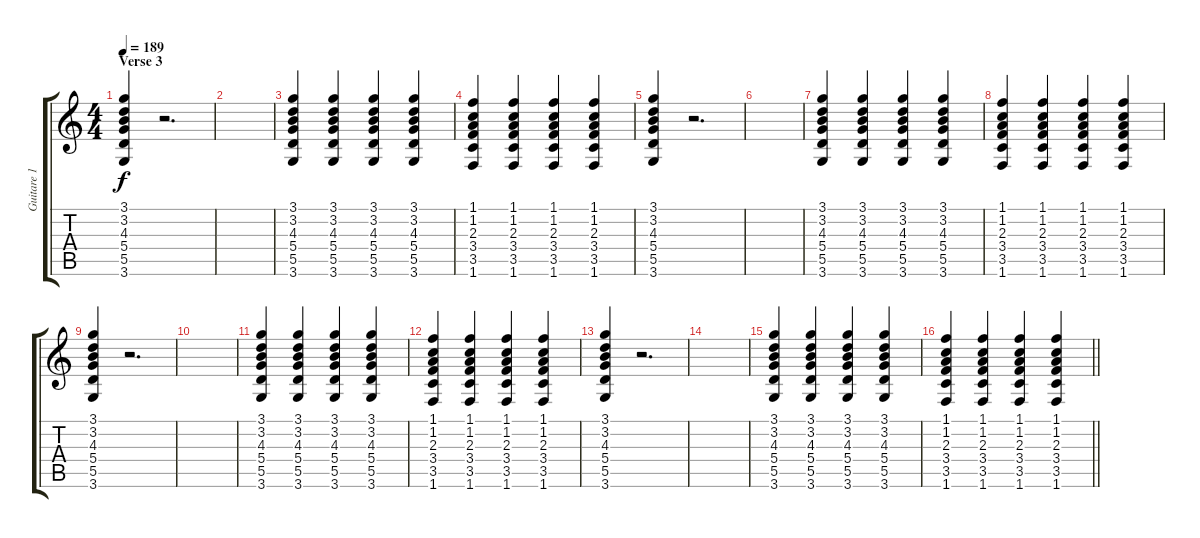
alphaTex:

\track ("Guitare 1" "Guitare 1") {instrument overdrivenguitar}
\staff {score tabs}
\tuning (E4 B3 G3 D3 A2 E2) {hide}
\ts (4 4)
\section ("" "Verse 3")
\tempo 189
\clef g2
\ks c
(3.1 3.2 4.3 5.4 5.5 3.6).4{dy f} r.2{d} |
|
(3.1 3.2 4.3 5.4 5.5 3.6).4 (3.1 3.2 4.3 5.4 5.5 3.6).4 (3.1 3.2 4.3 5.4 5.5 3.6).4 (3.1 3.2 4.3 5.4 5.5 3.6).4 |
(1.1 1.2 2.3 3.4 3.5 1.6).4 (1.1 1.2 2.3 3.4 3.5 1.6).4 (1.1 1.2 2.3 3.4 3.5 1.6).4 (1.1 1.2 2.3 3.4 3.5 1.6).4 |
(3.1 3.2 4.3 5.4 5.5 3.6).4 r.2{d} |
|
(3.1 3.2 4.3 5.4 5.5 3.6).4 (3.1 3.2 4.3 5.4 5.5 3.6).4 (3.1 3.2 4.3 5.4 5.5 3.6).4 (3.1 3.2 4.3 5.4 5.5 3.6).4 |
(1.1 1.2 2.3 3.4 3.5 1.6).4 (1.1 1.2 2.3 3.4 3.5 1.6).4 (1.1 1.2 2.3 3.4 3.5 1.6).4 (1.1 1.2 2.3 3.4 3.5 1.6).4 |
(3.1 3.2 4.3 5.4 5.5 3.6).4 r.2{d} |
|
(3.1 3.2 4.3 5.4 5.5 3.6).4 (3.1 3.2 4.3 5.4 5.5 3.6).4 (3.1 3.2 4.3 5.4 5.5 3.6).4 (3.1 3.2 4.3 5.4 5.5 3.6).4 |
(1.1 1.2 2.3 3.4 3.5 1.6).4 (1.1 1.2 2.3 3.4 3.5 1.6).4 (1.1 1.2 2.3 3.4 3.5 1.6).4 (1.1 1.2 2.3 3.4 3.5 1.6).4 |
(3.1 3.2 4.3 5.4 5.5 3.6).4 r.2{d} |
|
(3.1 3.2 4.3 5.4 5.5 3.6).4 (3.1 3.2 4.3 5.4 5.5 3.6).4 (3.1 3.2 4.3 5.4 5.5 3.6).4 (3.1 3.2 4.3 5.4 5.5 3.6).4 |
\barLineRight lightlight
(1.1 1.2 2.3 3.4 3.5 1.6).4 (1.1 1.2 2.3 3.4 3.5 1.6).4 (1.1 1.2 2.3 3.4 3.5 1.6).4 (1.1 1.2 2.3 3.4 3.5 1.6).4
